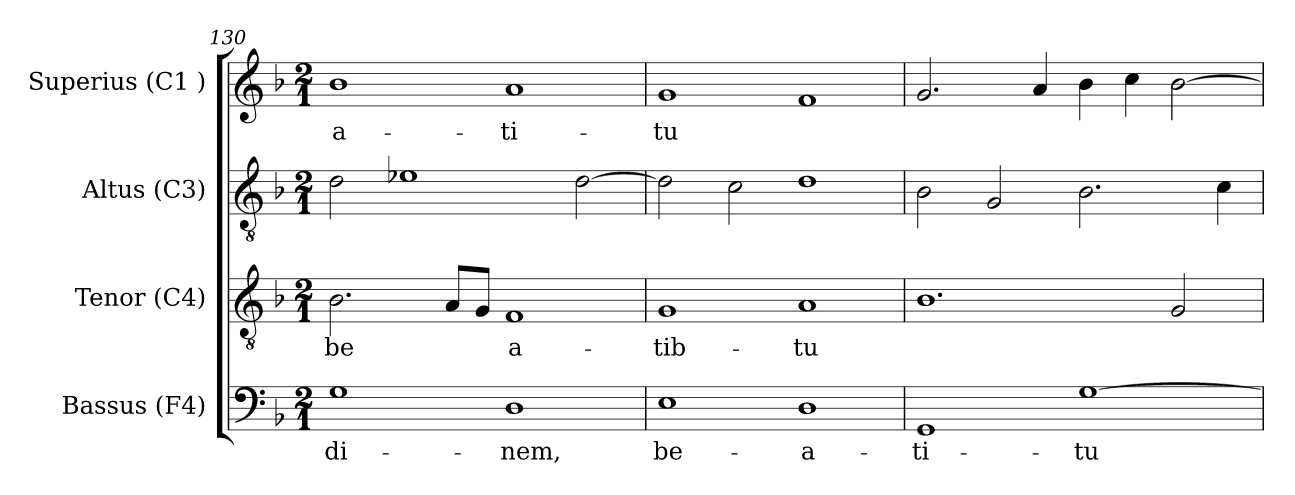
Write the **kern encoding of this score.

**kern	**text	**kern	**text	**kern	**text	**kern	**text
*part4	*part4	*part3	*part3	*part2	*part2	*part1	*part1
*staff4	*staff4	*staff3	*staff3	*staff2	*staff2	*staff1	*staff1
*I"Bassus (F4)	*	*I"Tenor (C4)	*	*I"Altus (C3)	*	*I"Superius (C1 )	*
*I'B.	*	*I'T.	*	*I'A.	*	*I'S.	*
!!LO:PB:g=z
*clefF4	*	*clefGv2	*	*clefGv2	*	*clefG2	*
*k[b-]	*	*k[b-]	*	*k[b-]	*	*k[b-]	*
*F:	*	*F:	*	*F:	*	*F:	*
*M2/1	*	*M2/1	*	*M2/1	*	*M2/1	*
=130	=130	=130	=130	=130	=130	=130	=130
!	!LO:LY:b:cj	!	!LO:LY:b:cj	!	!LO:LY:b:cj	!	!LO:LY:b:cj
1G	-di-	2.B-\	be-	2d\	--	1b-	-a-
!	!	!	!	!	!LO:LY:b:cj	!	!
.	.	.	.	1e-	--	.	.
!	!	!	!LO:LY:b:cj	!	!	!	!
.	.	8A/L	--	.	.	.	.
!	!	!	!LO:LY:b:cj	!	!	!	!
.	.	8G/J	--	.	.	.	.
!	!LO:LY:b:cj	!	!LO:LY:b:cj	!	!	!	!LO:LY:b:cj
1D	-nem,	1F	-a-	.	.	1a	-ti-
!	!	!	!	!	!LO:LY:b:cj	!	!
.	.	.	.	[>2d\	--	.	.
=131	=131	=131	=131	=131	=131	=131	=131
!	!LO:LY:b:cj	!	!LO:LY:b:cj	!	!LO:LY:b:cj	!	!LO:LY:b:cj
1E	be-	1G	-tib-	2d\]	--	1g	-tu-
!	!	!	!	!	!LO:LY:b:cj	!	!
.	.	.	.	2c\	--	.	.
!	!LO:LY:b:cj	!	!LO:LY:b:cj	!	!LO:LY:b:cj	!	!LO:LY:b:cj
1D	-a-	1A	-tu-	1d	--	1f	--
=132	=132	=132	=132	=132	=132	=132	=132
!	!LO:LY:b:cj	!	!LO:LY:b:cj	!	!LO:LY:b:cj	!	!LO:LY:b:cj
1GG	-ti-	1.B-	--	2B-\	--	2.g/	--
!	!	!	!	!	!LO:LY:b:cj	!	!
.	.	.	.	2G/	--	.	.
!	!	!	!	!	!	!	!LO:LY:b:cj
.	.	.	.	.	.	4a/	--
!	!LO:LY:b:cj	!	!	!	!LO:LY:b:cj	!	!LO:LY:b:cj
[>1G	-tu-	.	.	2.B-\	--	4b-\	--
!	!	!	!	!	!	!	!LO:LY:b:cj
.	.	.	.	.	.	4cc\	--
!	!	!	!LO:LY:b:cj	!	!	!	!LO:LY:b:cj
.	.	2G/	--	.	.	[>2b-\	--
!	!	!	!	!	!LO:LY:b:cj	!	!
.	.	.	.	4c\	--	.	.
=	=	=	=	=	=	=	=
*-	*-	*-	*-	*-	*-	*-	*-
